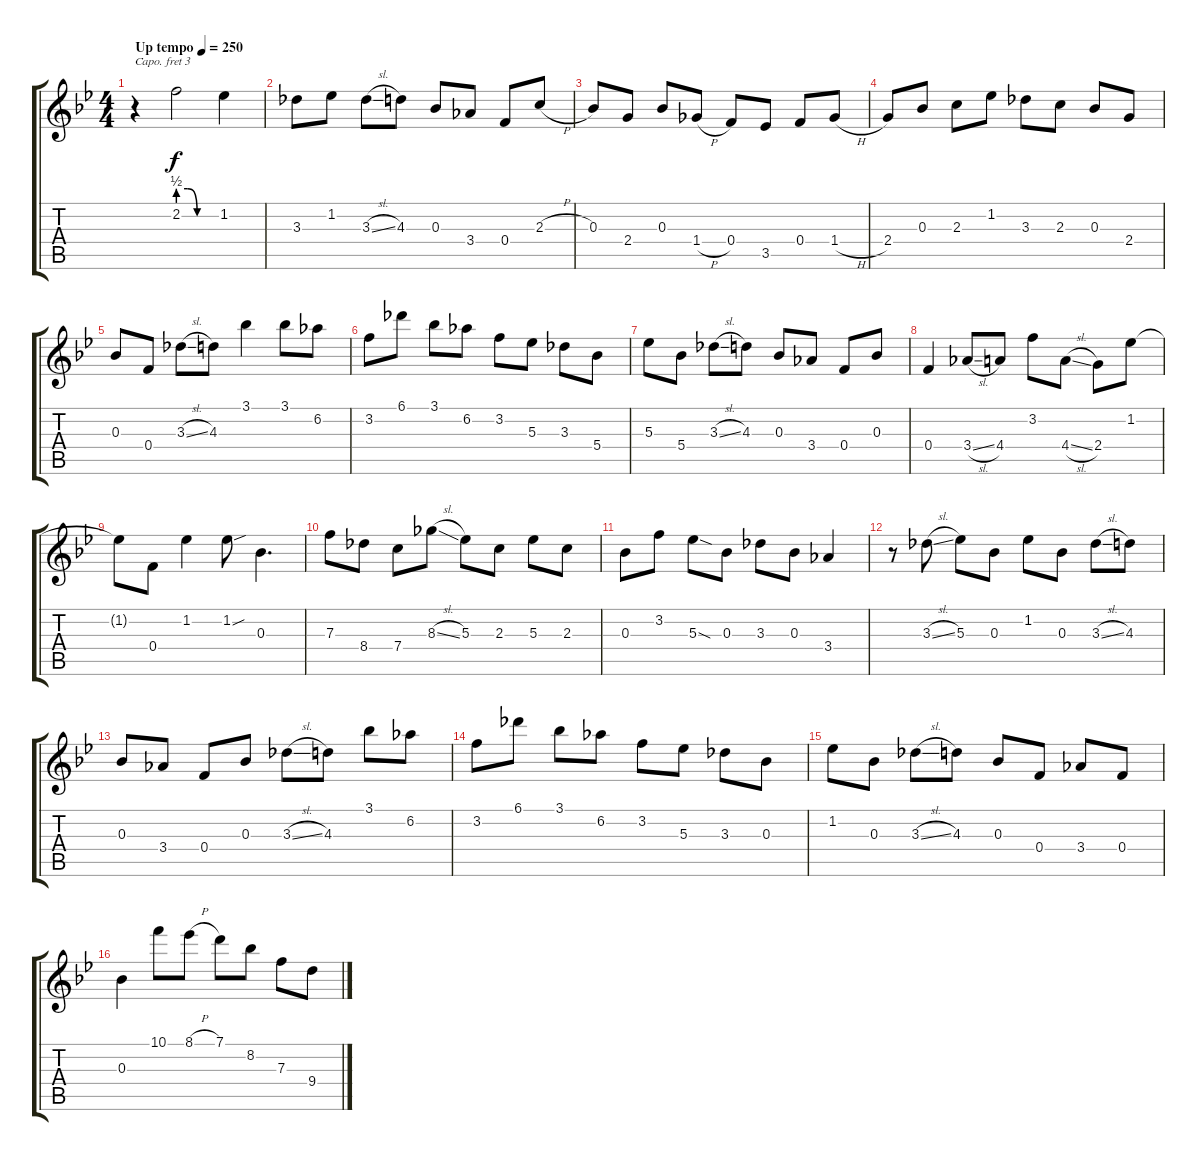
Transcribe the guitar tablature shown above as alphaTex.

\track "" {instrument acousticguitarsteel}
\staff {score tabs}
\capo 3
\tuning (E4 B3 G3 D3 A2 E2) {hide}
\ts (4 4)
\tempo (250 "Up tempo")
\clef g2
\ks bb
r.4{dy f instrument acousticguitarsteel} 2.2{be (custom 0 2 15 2 30 0 60 0)}.2 1.2.4 |
3.3.8 1.2.8 3.3{sl}.8 4.3.8 0.3.8 3.4.8 0.4.8 2.3{h}.8 |
0.3.8 2.4.8 0.3.8 1.4{h}.8 0.4.8 3.5.8 0.4.8 1.4{h}.8 |
2.4.8 0.3.8 2.3.8 1.2.8 3.3.8 2.3.8 0.3.8 2.4.8 |
0.3.8 0.4.8 3.3{sl}.8 4.3.8 3.1.4 3.1.8 6.2.8 |
3.2.8 6.1.8 3.1.8 6.2.8 3.2.8 5.3.8 3.3.8 5.4.8 |
5.3.8 5.4.8 3.3{sl}.8 4.3.8 0.3.8 3.4.8 0.4.8 0.3.8 |
0.4.4 3.4{sl}.8 4.4.8 3.2.8 4.4{sl}.8 2.4.8 1.2.8 |
1.2{t}.8 0.4.8 1.2.4 1.2{sou}.8 0.3.4{d} |
7.3.8 8.4.8 7.4.8 8.3{sl}.8 5.3.8 2.3.8 5.3.8 2.3.8 |
0.3.8 3.2.8 5.3{sod}.8 0.3.8 3.3.8 0.3.8 3.4.4 |
r.8 3.3{sl}.8 5.3.8 0.3.8 1.2.8 0.3.8 3.3{sl}.8 4.3.8 |
0.3.8 3.4.8 0.4.8 0.3.8 3.3{sl}.8 4.3.8 3.1.8 6.2.8 |
3.2.8 6.1.8 3.1.8 6.2.8 3.2.8 5.3.8 3.3.8 0.3.8 |
1.2.8 0.3.8 3.3{sl}.8 4.3.8 0.3.8 0.4.8 3.4.8 0.4.8 |
0.3.4 10.1.8 8.1{h}.8 7.1.8 8.2.8 7.3.8 9.4.8
